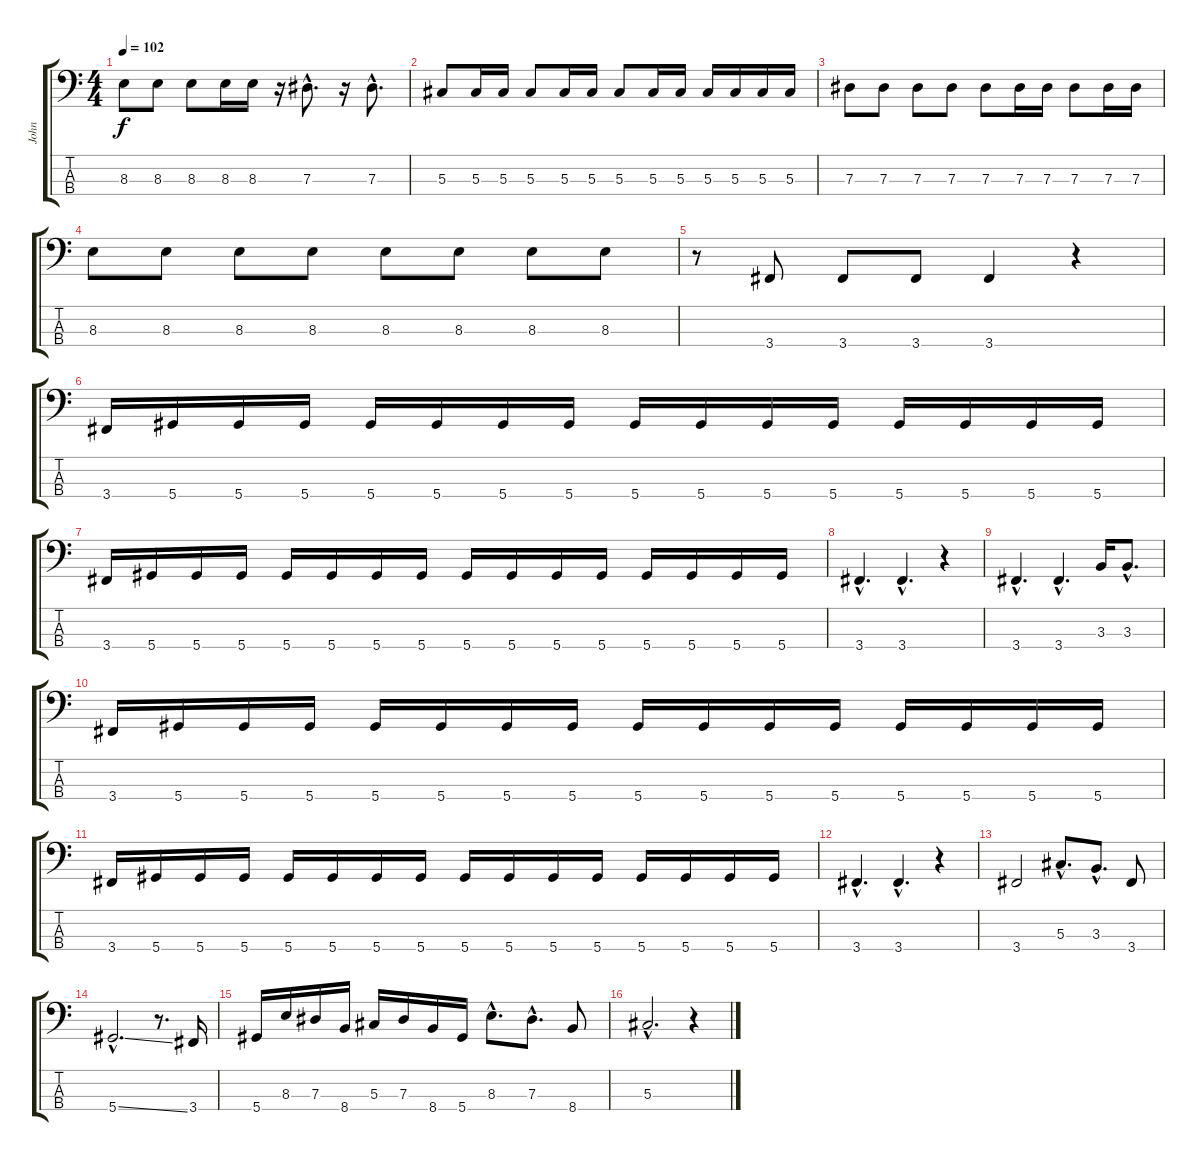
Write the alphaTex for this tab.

\track ("John" "John") {instrument electricbassfinger}
\staff {score tabs}
\tuning (Gb2 Db2 Ab1 Eb1) {hide}
\ts (4 4)
\tempo 102
\clef f4
\ks c
8.3.8{dy f} 8.3.8 8.3.8 8.3.16 8.3.16 r.16 7.3{hac}.8{d} r.16 7.3{hac}.8{d} |
5.3.8 5.3.16 5.3.16 5.3.8 5.3.16 5.3.16 5.3.8 5.3.16 5.3.16 5.3.16 5.3.16 5.3.16 5.3.16 |
7.3.8 7.3.8 7.3.8 7.3.8 7.3.8 7.3.16 7.3.16 7.3.8 7.3.16 7.3.16 |
8.3.8 8.3.8 8.3.8 8.3.8 8.3.8 8.3.8 8.3.8 8.3.8 |
r.8 3.4.8 3.4.8 3.4.8 3.4.4 r.4 |
3.4.16 5.4.16 5.4.16 5.4.16 5.4.16 5.4.16 5.4.16 5.4.16 5.4.16 5.4.16 5.4.16 5.4.16 5.4.16 5.4.16 5.4.16 5.4.16 |
3.4.16 5.4.16 5.4.16 5.4.16 5.4.16 5.4.16 5.4.16 5.4.16 5.4.16 5.4.16 5.4.16 5.4.16 5.4.16 5.4.16 5.4.16 5.4.16 |
3.4{hac}.4{d} 3.4{hac}.4{d} r.4 |
3.4{hac}.4{d} 3.4{hac}.4{d} 3.3.16 3.3{hac}.8{d} |
3.4.16 5.4.16 5.4.16 5.4.16 5.4.16 5.4.16 5.4.16 5.4.16 5.4.16 5.4.16 5.4.16 5.4.16 5.4.16 5.4.16 5.4.16 5.4.16 |
3.4.16 5.4.16 5.4.16 5.4.16 5.4.16 5.4.16 5.4.16 5.4.16 5.4.16 5.4.16 5.4.16 5.4.16 5.4.16 5.4.16 5.4.16 5.4.16 |
3.4{hac}.4{d} 3.4{hac}.4{d} r.4 |
3.4.2 5.3{hac}.8{d} 3.3{hac}.8{d} 3.4.8 |
5.4{ss hac}.2{d} r.8{d} 3.4.16 |
5.4.16 8.3.16 7.3.16 8.4.16 5.3.16 7.3.16 8.4.16 5.4.16 8.3{hac}.8{d} 7.3{hac}.8{d} 8.4.8 |
5.3{hac}.2{d} r.4
